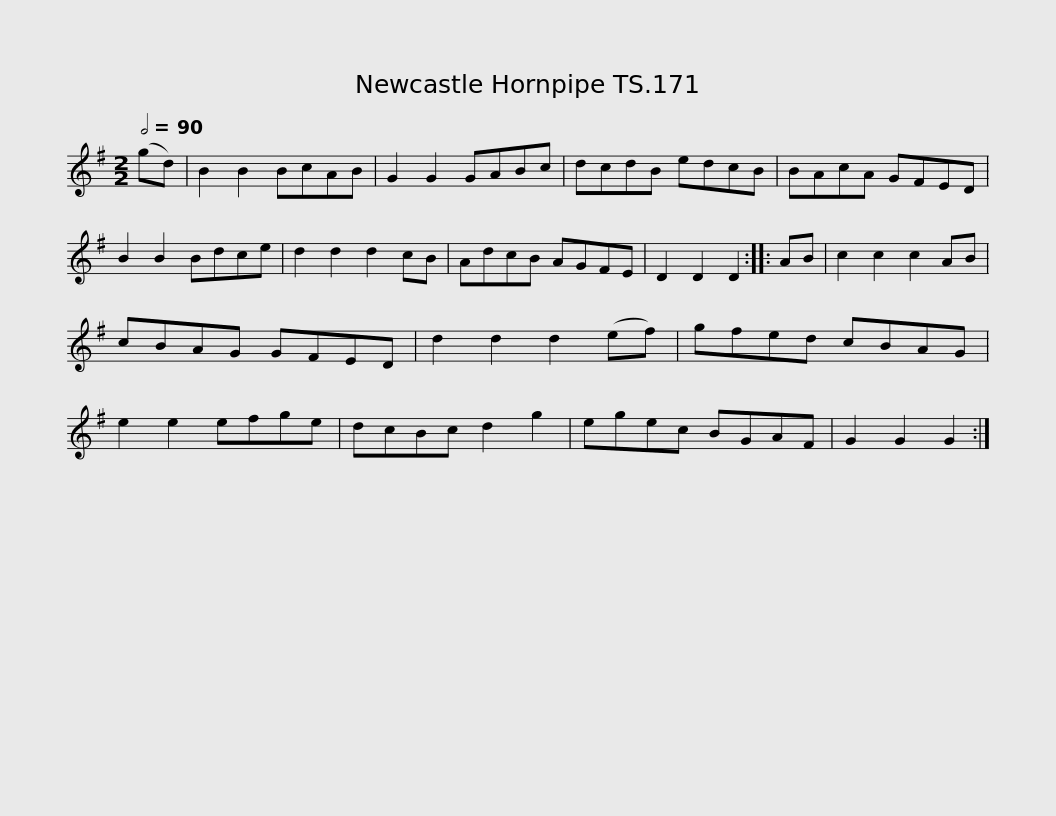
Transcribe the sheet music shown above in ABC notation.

X:1
L:1/8
Q:1/2=90
M:2/2
I:linebreak $
K:G
V:1 treble
V:1
 (gd) | B2 B2 BcAB | G2 G2 GABc | dcdB edcB | BAcA GFED | %5
 B2 B2 Bdce | d2 d2 d2 cB |$ AdcB AGFE | D2 D2 D2 :: AB | %10
 c2 c2 c2 AB | cBAG GFED | d2 d2 d2 (ef) | gfed cBAG |$ e2 e2 efge | %15
 dcBc d2 g2 | egec BGAF | G2 G2 G2 :| %18
